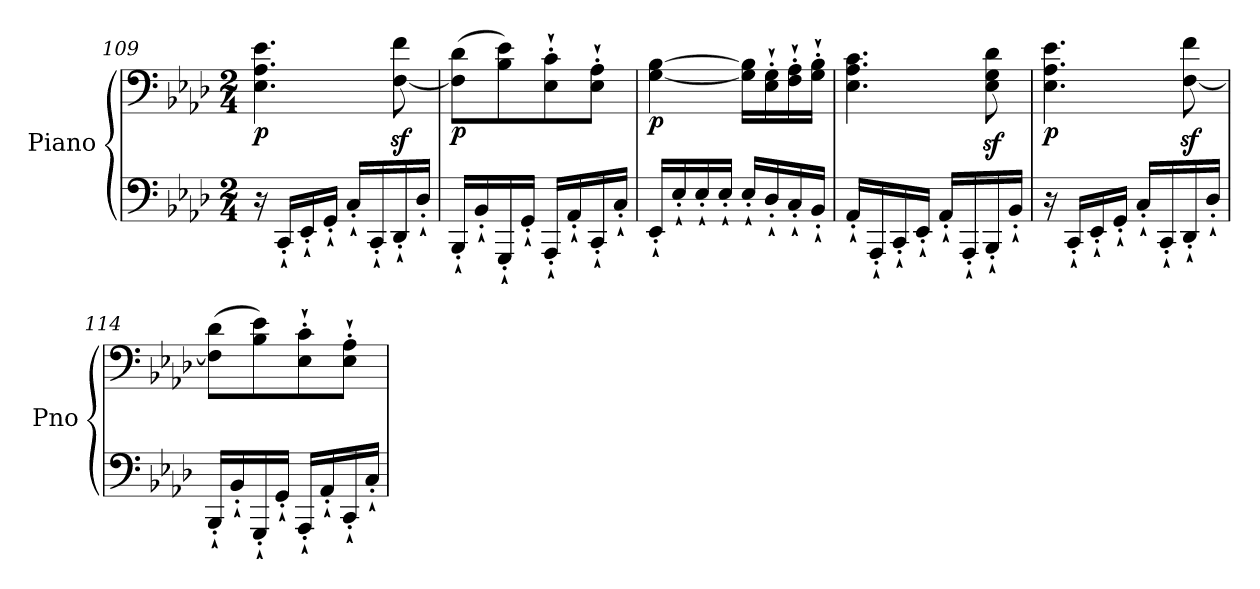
**kern	**kern	**dynam
*part1	*part1	*part1
*staff2	*staff1	*staff1/2
*I"Piano	*	*
*I'Pno	*	*
*clefF4	*clefF4	*
*k[b-e-a-d-]	*k[b-e-a-d-]	*
*M2/4	*M2/4	*
=109	=109	=109
!	!	!LO:DY:b
16r	4.E-\ 4.A-\ 4.e-\	p
16CC`'/LL	.	.
16EE-`'/	.	.
16GG`'/JJ	.	.
16C`'/LL	.	.
16CC`'/	.	.
16DD-`'/	[8F\z< 8f\z<	.
16D-`'/JJ	.	.
!!LO:LB:g=z
=110	=110	=110
!	!	!LO:DY:b
16BBB-`'/LL	(8F\] 8d-\L	p
16BB-`'/	.	.
16GGG`'/	8B-\ 8e-\)	.
16GG`'/JJ	.	.
16AAA-`'/LL	8E-\`' 8c\`'	.
16AA-`'/	.	.
16CC`'/	8E-\`' 8A-\`'J	.
16C`'/JJ	.	.
!!LO:LB:g=z
=111	=111	=111
!	!	!LO:DY:b
16EE-`'/LL	[4G\ [4B-\	p
16E-`'/	.	.
16E-`'/	.	.
16E-`'/JJ	.	.
16E-`'/LL	16G\] 16B-\]LL	.
16D-`'/	16E-\`' 16G\`'	.
16C`'/	16F\`' 16A-\`'	.
16BB-`'/JJ	16G\`' 16B-\`'JJ	.
=112	=112	=112
16AA-`'/LL	4.E-\ 4.A-\ 4.c\	.
16AAA-`'/	.	.
16CC`'/	.	.
16EE-`'/JJ	.	.
16AA-`'/LL	.	.
16AAA-`'/	.	.
16BBB-`'/	8E-\z< 8G\z< 8d-\z<	.
16BB-`'/JJ	.	.
=113	=113	=113
!	!	!LO:DY:b
16r	4.E-\ 4.A-\ 4.e-\	p
16CC`'/LL	.	.
16EE-`'/	.	.
16GG`'/JJ	.	.
16C`'/LL	.	.
16CC`'/	.	.
16DD-`'/	[8F\z< 8f\z<	.
16D-`'/JJ	.	.
=114	=114	=114
16BBB-`'/LL	(8F\] 8d-\L	.
16BB-`'/	.	.
16GGG`'/	8B-\ 8e-\)	.
16GG`'/JJ	.	.
16AAA-`'/LL	8E-\`' 8c\`'	.
16AA-`'/	.	.
16CC`'/	8E-\`' 8A-\`'J	.
16C`'/JJ	.	.
=	=	=
*-	*-	*-
